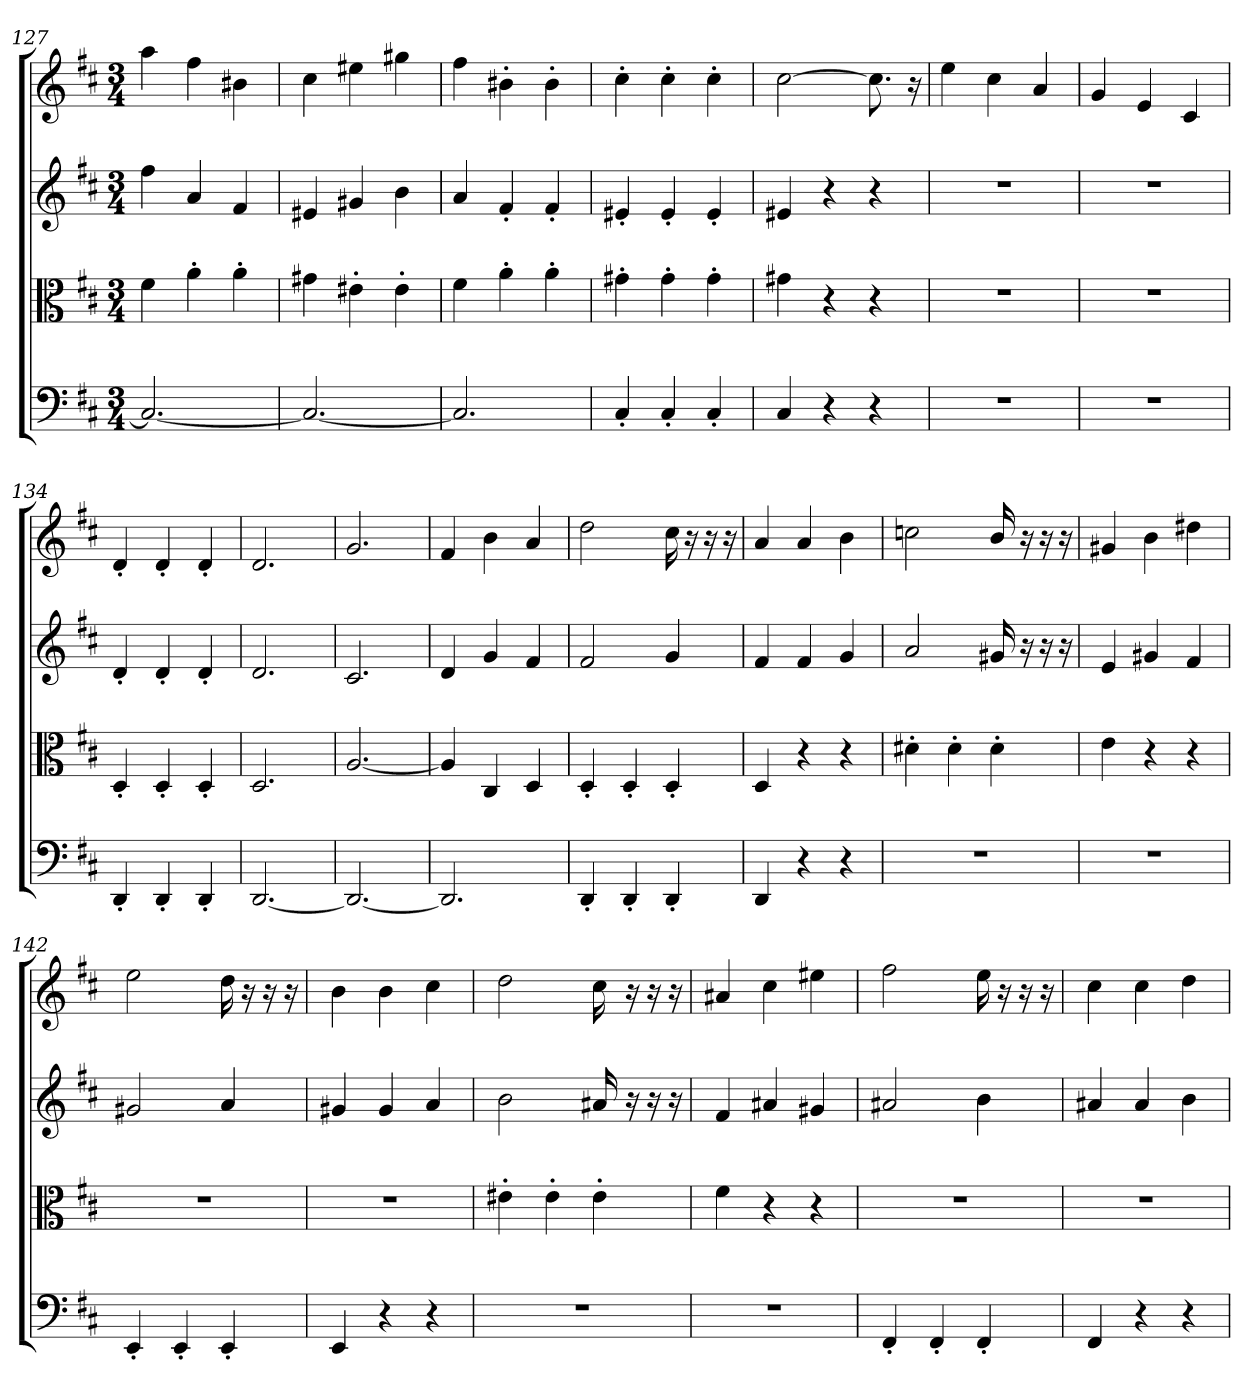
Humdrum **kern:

**kern	**kern	**kern	**kern
*part4	*part3	*part2	*part1
*staff4	*staff3	*staff2	*staff1
*clefF4	*clefC3	*clefG2	*clefG2
*k[f#c#]	*k[f#c#]	*k[f#c#]	*k[f#c#]
*D:	*D:	*D:	*D:
*M3/4	*M3/4	*M3/4	*M3/4
=127	=127	=127	=127
2.C#/_	4f#\	4ff#\	4aa\
.	4a'\	4a/	4ff#\
.	4a'\	4f#/	4b#X\
=128	=128	=128	=128
2.C#/_	4g#X\	4e#X/	4cc#\
.	4e#X'\	4g#X/	4ee#X\
.	4e#'\	4b\	4gg#X\
=129	=129	=129	=129
2.C#/]	4f#\	4a/	4ff#\
.	4a'\	4f#'/	4b#X'\
.	4a'\	4f#'/	4b#'\
=130	=130	=130	=130
4C#'/	4g#X'\	4e#X'/	4cc#'\
4C#'/	4g#'\	4e#'/	4cc#'\
4C#'/	4g#'\	4e#'/	4cc#'\
=131	=131	=131	=131
4C#/	4g#X\	4e#X/	[2cc#\
4r	4r	4r	.
4r	4r	4r	8.cc#\]
.	.	.	16r
=132	=132	=132	=132
2.r	2.r	2.r	4ee\
.	.	.	4cc#\
.	.	.	4a/
=133	=133	=133	=133
2.r	2.r	2.r	4g/
.	.	.	4e/
.	.	.	4c#/
=134	=134	=134	=134
4DD'/	4D'/	4d'/	4d'/
4DD'/	4D'/	4d'/	4d'/
4DD'/	4D'/	4d'/	4d'/
=135	=135	=135	=135
[2.DD/	2.D/	2.d/	2.d/
=136	=136	=136	=136
2.DD/_	[2.A/	2.c#/	2.g/
=137	=137	=137	=137
2.DD/]	4A/]	4d/	4f#/
.	4C#/	4g/	4b\
.	4D/	4f#/	4a/
=138	=138	=138	=138
4DD'/	4D'/	2f#/	2dd\
4DD'/	4D'/	.	.
4DD'/	4D'/	4g/	16cc#\
.	.	.	16r
.	.	.	16r
.	.	.	16r
=139	=139	=139	=139
4DD/	4D/	4f#/	4a/
4r	4r	4f#/	4a/
4r	4r	4g/	4b\
=140	=140	=140	=140
2.r	4d#X'\	2a/	2ccn\
.	4d#'\	.	.
.	4d#'\	16g#X/	16b/
.	.	16r	16r
.	.	16r	16r
.	.	16r	16r
=141	=141	=141	=141
2.r	4e\	4e/	4g#X/
.	4r	4g#X/	4b\
.	4r	4f#/	4dd#X\
=142	=142	=142	=142
4EE'/	2.r	2g#X/	2ee\
4EE'/	.	.	.
4EE'/	.	4a/	16dd\
.	.	.	16r
.	.	.	16r
.	.	.	16r
=143	=143	=143	=143
4EE/	2.r	4g#X/	4b\
4r	.	4g#/	4b\
4r	.	4a/	4cc#\
=144	=144	=144	=144
2.r	4e#X'\	2b\	2dd\
.	4e#'\	.	.
.	4e#'\	16a#X/	16cc#\
.	.	16r	16r
.	.	16r	16r
.	.	16r	16r
=145	=145	=145	=145
2.r	4f#\	4f#/	4a#X/
.	4r	4a#X/	4cc#\
.	4r	4g#X/	4ee#X\
=146	=146	=146	=146
4FF#'/	2.r	2a#X/	2ff#\
4FF#'/	.	.	.
4FF#'/	.	4b\	16ee\
.	.	.	16r
.	.	.	16r
.	.	.	16r
=147	=147	=147	=147
4FF#/	2.r	4a#X/	4cc#\
4r	.	4a#/	4cc#\
4r	.	4b\	4dd\
=	=	=	=
*-	*-	*-	*-
